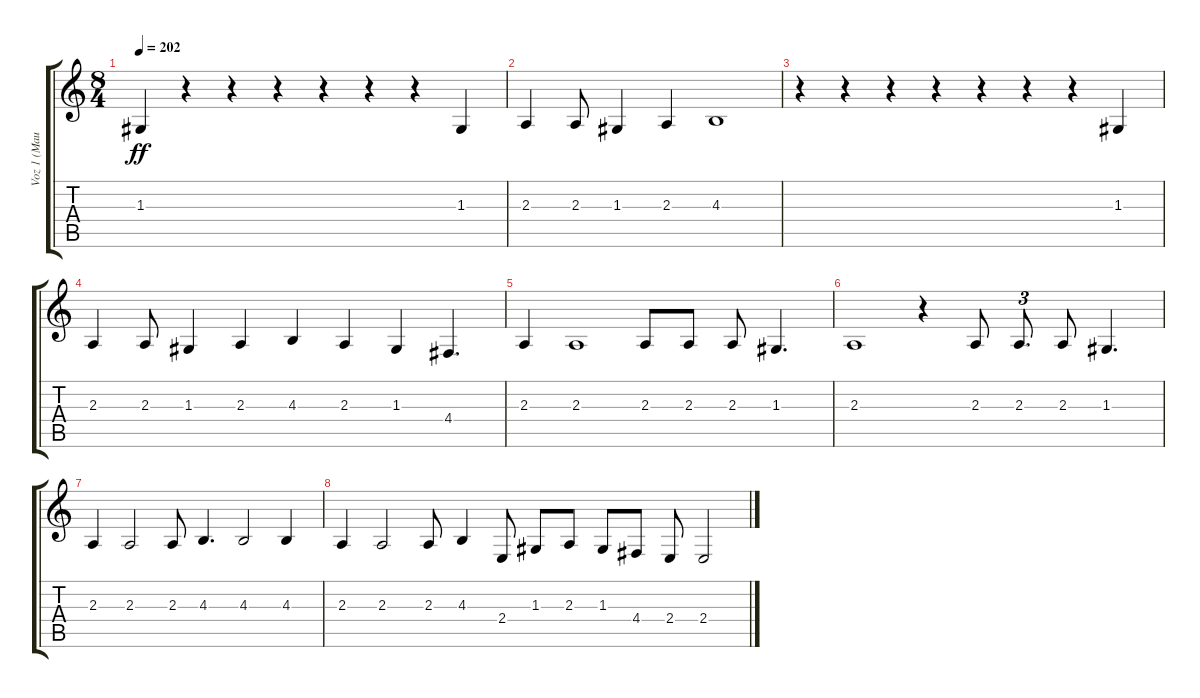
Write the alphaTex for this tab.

\track ("Voz 1 (Mauri Chinni)" "Voz 1 (Mau") {instrument clarinet}
\staff {score tabs}
\tuning (E4 B3 G3 D3 A2 E2) {hide}
\ts (8 4)
\tempo 202
\clef g2
\ks c
1.3.4{dy ff} r.4 r.4 r.4 r.4 r.4 r.4 1.3.4 |
2.3.4 2.3.8 1.3.4 2.3.4 4.3.1 |
r.4 r.4 r.4 r.4 r.4 r.4 r.4 1.3.4 |
2.3.4 2.3.8 1.3.4 2.3.4 4.3.4 2.3.4 1.3.4 4.4.4{d} |
2.3.4 2.3.1 2.3.8 2.3.8 2.3.8 1.3.4{d} |
2.3.1 r.4 2.3.8 2.3.8{d tu (3 2)} 2.3.8 1.3.4{d} |
2.3.4 2.3.2 2.3.8 4.3.4{d} 4.3.2 4.3.4 |
2.3.4 2.3.2 2.3.8 4.3.4 2.4.8 1.3.8 2.3.8 1.3.8 4.4.8 2.4.8 2.4.2
